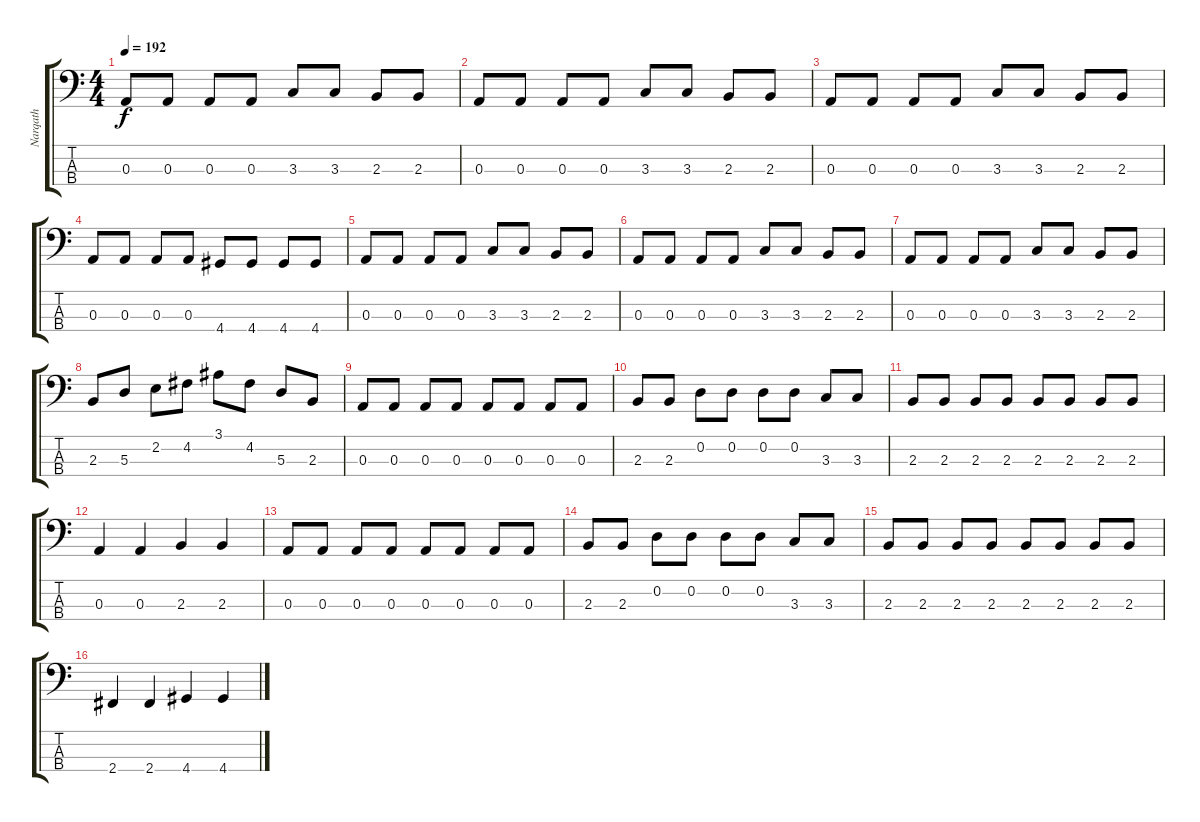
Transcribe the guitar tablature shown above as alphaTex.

\track ("Narqath" "Narqath") {instrument electricbasspick}
\staff {score tabs}
\tuning (G2 D2 A1 E1) {hide}
\ts (4 4)
\tempo 192
\clef f4
\ks c
0.3.8{dy f} 0.3.8 0.3.8 0.3.8 3.3.8 3.3.8 2.3.8 2.3.8 |
0.3.8 0.3.8 0.3.8 0.3.8 3.3.8 3.3.8 2.3.8 2.3.8 |
0.3.8 0.3.8 0.3.8 0.3.8 3.3.8 3.3.8 2.3.8 2.3.8 |
0.3.8 0.3.8 0.3.8 0.3.8 4.4.8 4.4.8 4.4.8 4.4.8 |
0.3.8 0.3.8 0.3.8 0.3.8 3.3.8 3.3.8 2.3.8 2.3.8 |
0.3.8 0.3.8 0.3.8 0.3.8 3.3.8 3.3.8 2.3.8 2.3.8 |
0.3.8 0.3.8 0.3.8 0.3.8 3.3.8 3.3.8 2.3.8 2.3.8 |
2.3.8 5.3.8 2.2.8 4.2.8 3.1.8 4.2.8 5.3.8 2.3.8 |
0.3.8 0.3.8 0.3.8 0.3.8 0.3.8 0.3.8 0.3.8 0.3.8 |
2.3.8 2.3.8 0.2.8 0.2.8 0.2.8 0.2.8 3.3.8 3.3.8 |
2.3.8 2.3.8 2.3.8 2.3.8 2.3.8 2.3.8 2.3.8 2.3.8 |
0.3.4 0.3.4 2.3.4 2.3.4 |
0.3.8 0.3.8 0.3.8 0.3.8 0.3.8 0.3.8 0.3.8 0.3.8 |
2.3.8 2.3.8 0.2.8 0.2.8 0.2.8 0.2.8 3.3.8 3.3.8 |
2.3.8 2.3.8 2.3.8 2.3.8 2.3.8 2.3.8 2.3.8 2.3.8 |
2.4.4 2.4.4 4.4.4 4.4.4
